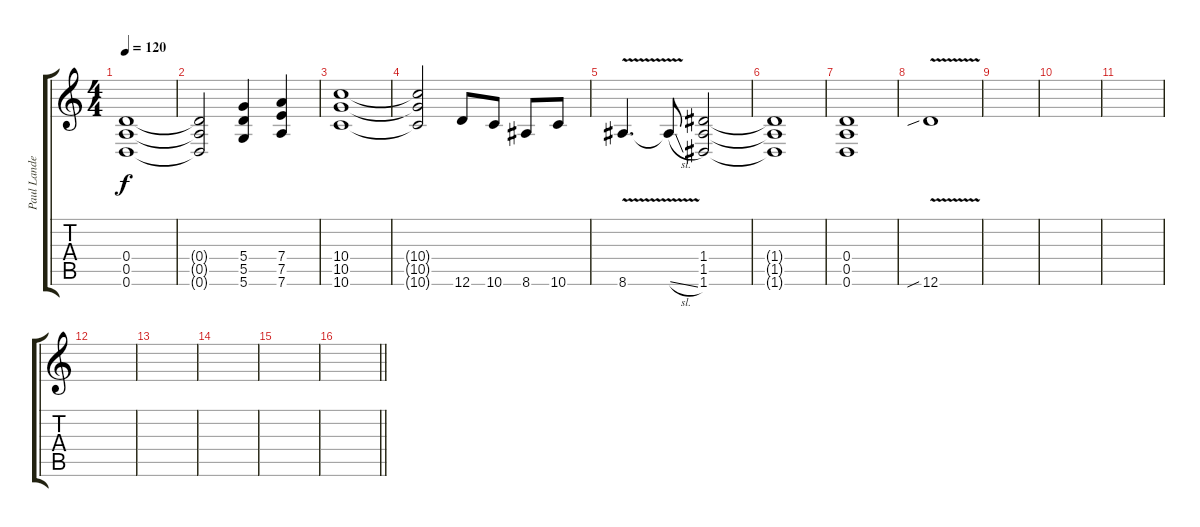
\track ("Paul Landers " "Paul Lande") {instrument distortionguitar}
\staff {score tabs}
\tuning (E4 B3 G3 D3 A2 D2) {hide}
\ts (4 4)
\tempo 120
\clef g2
\ks c
(0.4 0.5 0.6).1{dy f} |
(0.4{t} 0.5{t} 0.6{t}).2 (5.4 5.5 5.6).4 (7.4 7.5 7.6).4 |
(10.4 10.5 10.6).1 |
(10.4{t} 10.5{t} 10.6{t}).2 12.6.8 10.6.8 8.6.8 10.6.8 |
8.6{v}.4{d} 8.6{v sl t}.8 (1.4 1.5 1.6).2 |
(1.4{t} 1.5{t} 1.6{t}).1 |
(0.4 0.5 0.6).1 |
12.6{v sib}.1 |
|
|
|
|
|
|
|
\barLineRight lightlight
